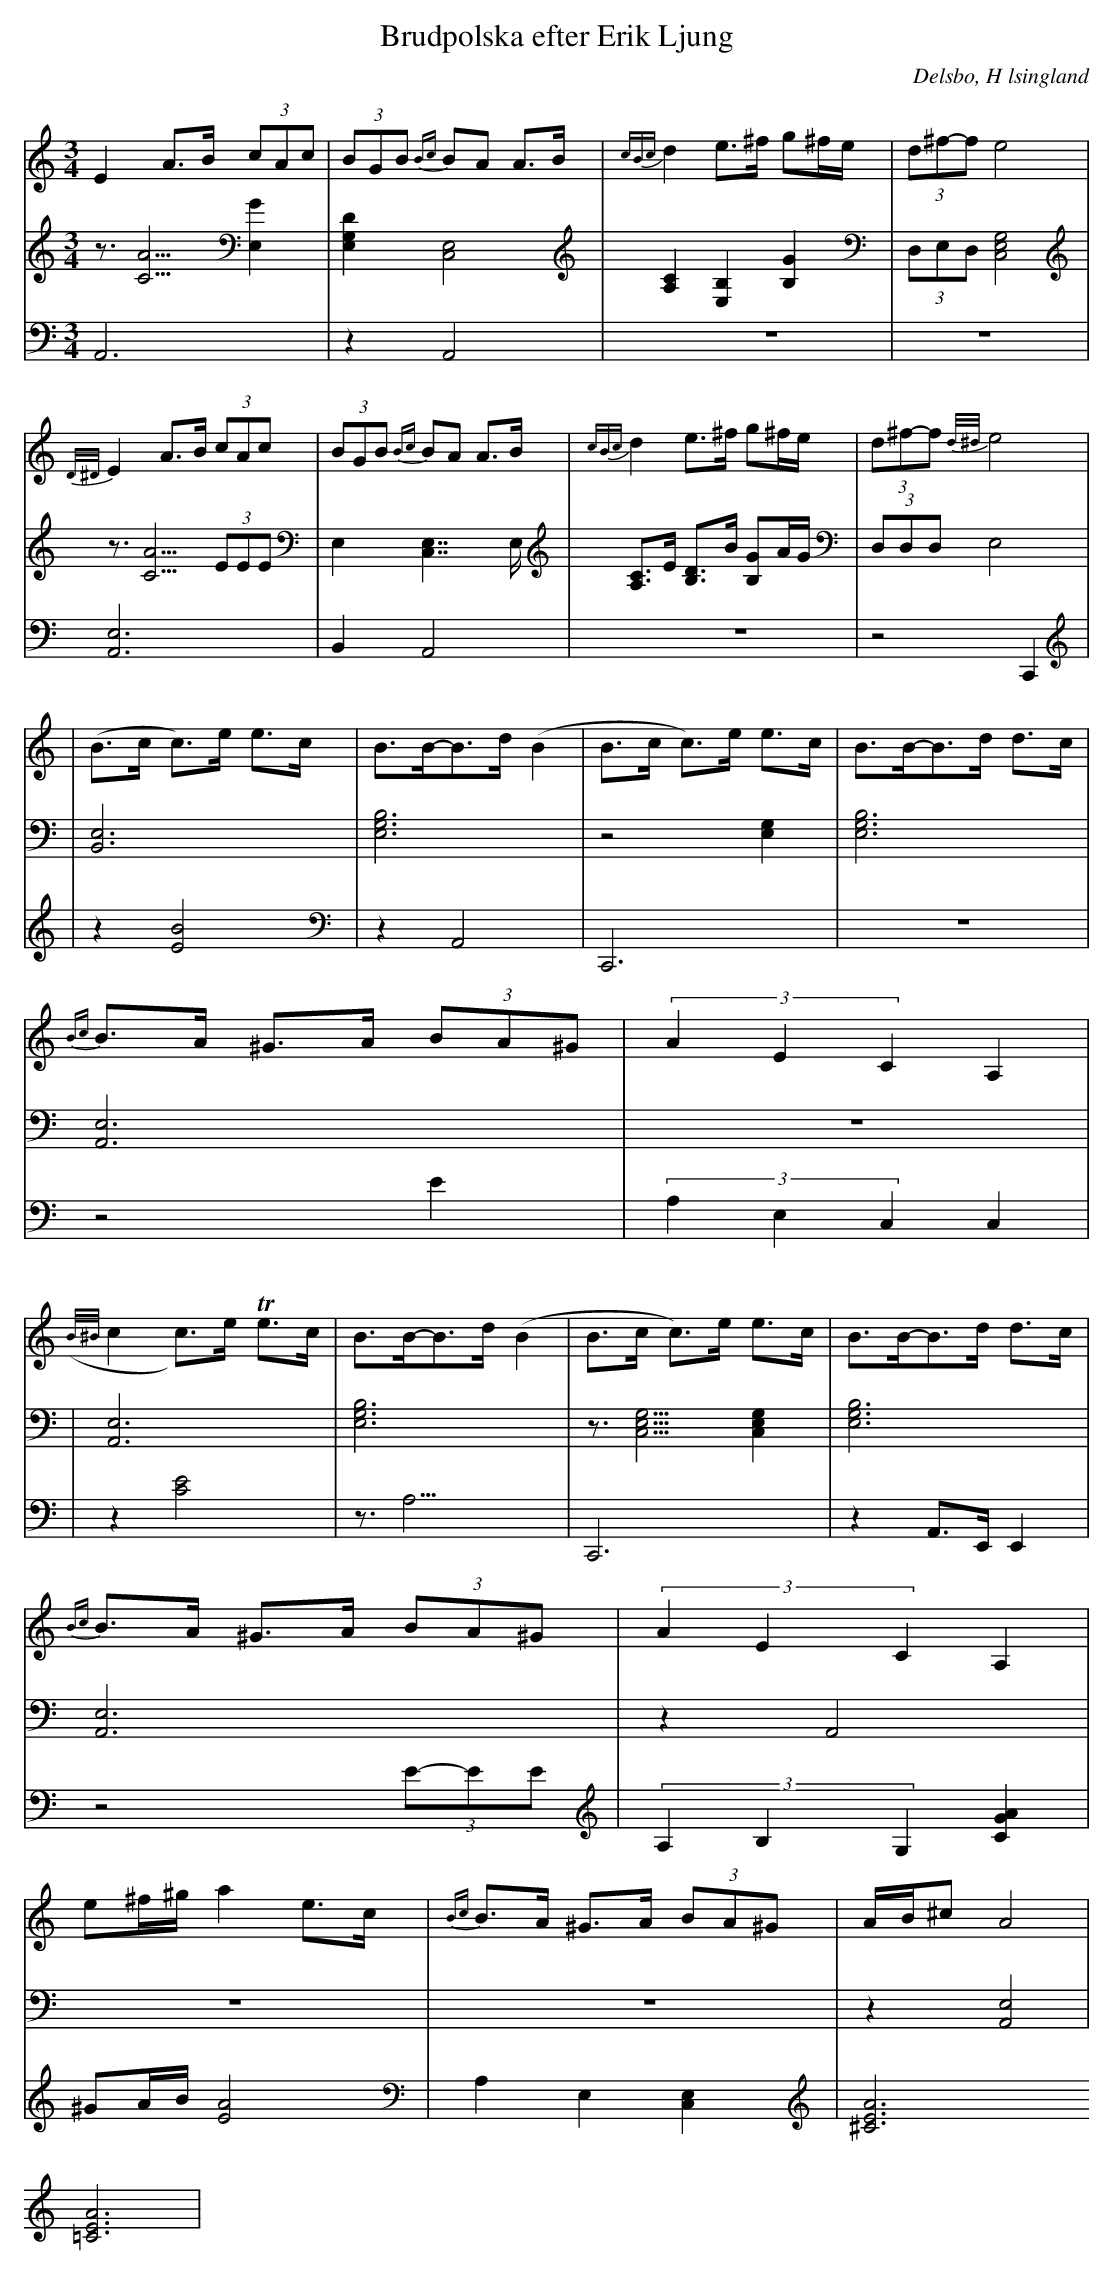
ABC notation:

X:1
T: Brudpolska efter Erik Ljung
Q: 105
O: Delsbo, H lsingland
M: 3/4
L: 1/8
K: Am
V:1
V:2
V:3 =Merge
V:1
E2 A>B (3cAc| (3BGB {Bc}BA A>B|{cBc}d2 e>^f g^f/e/|(3d^f-f e4 |
{D/^D/}E2 A>B (3cAc| (3BGB {Bc}BA A>B|{cBc}d2 e>^f g^f/e/|(3d^f-f {d/^d/}e4 |
|(B>c c)>e e>c|B>B-B>d (B2|B>c c)>e e>c|B>B-B>d d>c|
{Bc}B>A ^G>A (3BA^G|(3A2E2C2 A,2|
({B/^B/}c2 c)>e Te>c|B>B-B>d (B2|B>c c)>e e>c|B>B-B>d d>c|
{Bc}B>A ^G>A (3BA^G|(3A2E2C2 A,2|
e^f/^g/ a2 e>c|{Bc}B>A ^G>A (3BA^G|A/B/^c A4|
V:2
z3/2[A5/2C5/2] [E,2G2]|[D2E,2G,2] [C,4E,4]|[A,2C2] [E,2B,2] [B,2G2]|(3D,E,D, [E,4G,4C,4]|
z3/2 [A5/2C5/2] (3EEE|E,2 [C,7/2E,7/2]E,/|[A,C]>E [B,D]>B [B,G]A/G/|(3D,D,D, [E,4]|
|[B,,6E,6]|[E,6G,6B,6]|z4[G,2E,2]|[E,6G,6B,6]|
[A,,6E,6]|z6|
|[A,,6E,6]|[E,6G,6B,6]|z3/2[E,5/2G,5/2C,5/2] [E,2G,2C,2]|[E,6G,6B,6]|
[A,,6E,6]|z2 A,,4|
z6|z6|z2 [A,,4E,4]|
V:3
A,,6|z2 A,,4|z6|z6|
[A,,6E,6]|B,,2 A,,4|z6|z4  C,,2|
|z2 [B4E4]|z2 A,,4|C,,6|z6|
z4 E2|(3A,2E,2C,2 [C,2]|
|z2 [C4E4]|z3<A,3|C,,6|z2 A,,>E,, E,,2|
z4 (3E-EE|(3A,2B,2G,2 [G2A2C2]|
^GA/B/ [A4E4]|A,2 E,2 [C,2E,2]|[A6^C6E6] [A6=C6E6]|
